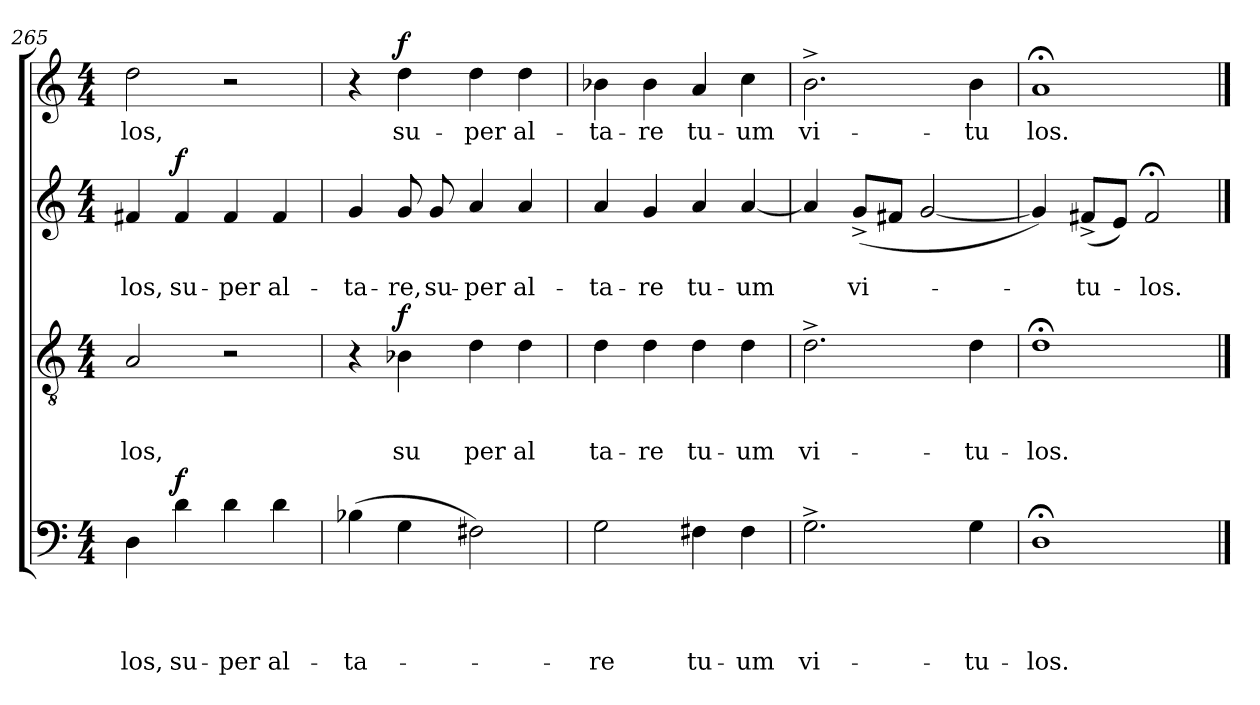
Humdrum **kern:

**kern	**text	**text	**text	**text	**dynam	**kern	**text	**text	**text	**dynam	**kern	**text	**text	**dynam	**kern	**text	**dynam
*part4	*part4	*part4	*part4	*part4	*part4	*part3	*part3	*part3	*part3	*part3	*part2	*part2	*part2	*part2	*part1	*part1	*part1
*staff4	*staff4	*staff4	*staff4	*staff4	*staff4	*staff3	*staff3	*staff3	*staff3	*staff3	*staff2	*staff2	*staff2	*staff2	*staff1	*staff1	*staff1
!!LO:LB:g=z
*clefF4	*	*	*	*	*	*clefGv2	*	*	*	*	*clefG2	*	*	*	*clefG2	*	*
*	*	*	*	*	*	*ITrd7c12	*	*	*	*	*	*	*	*	*	*	*
*k[]	*	*	*	*	*	*k[]	*	*	*	*	*k[]	*	*	*	*k[]	*	*
*C:	*	*	*	*	*	*C:	*	*	*	*	*C:	*	*	*	*C:	*	*
*M4/4	*	*	*	*	*	*M4/4	*	*	*	*	*M4/4	*	*	*	*M4/4	*	*
=265	=265	=265	=265	=265	=265	=265	=265	=265	=265	=265	=265	=265	=265	=265	=265	=265	=265
!	!	!	!	!LO:LY:b	!	!	!	!	!LO:LY:b	!	!	!	!LO:LY:b	!	!	!LO:LY:b	!
4D\	.	.	.	-los,	.	2AA/	.	.	-los,	.	4f#X/	.	-los,	.	2dd\	-los,	.
!	!	!	!	!LO:LY:b	!LO:DY:a	!	!	!	!	!	!	!	!LO:LY:b	!LO:DY:a	!	!	!
4d\	.	.	.	su-	f	.	.	.	.	.	4f#/	.	su-	f	.	.	.
*MM126	*	*	*	*	*	*MM126	*	*	*	*	*MM126	*	*	*	*MM126	*	*
!	!	!	!	!LO:LY:b	!	!	!	!	!	!	!	!	!LO:LY:b	!	!	!	!
4d\	.	.	.	-per	.	2r	.	.	.	.	4f#/	.	-per	.	2r	.	.
!	!	!	!	!LO:LY:b	!	!	!	!	!	!	!	!	!LO:LY:b	!	!	!	!
4d\	.	.	.	al-	.	.	.	.	.	.	4f#/	.	al-	.	.	.	.
=266	=266	=266	=266	=266	=266	=266	=266	=266	=266	=266	=266	=266	=266	=266	=266	=266	=266
!	!	!	!	!LO:LY:b	!	!	!	!	!	!	!	!	!LO:LY:b	!	!	!	!
(>4B-X\	.	.	.	-ta-	.	4r	.	.	.	.	4g/	.	-ta-	.	4r	.	.
!	!	!	!	!	!	!	!	!	!LO:LY:b	!LO:DY:b	!	!	!LO:LY:b	!	!	!LO:LY:b	!LO:DY:b
4G\	.	.	.	.	.	4BB-X\	.	.	su	f	8g/	.	-re,	.	4dd\	su-	f
!	!	!	!	!	!	!	!	!	!	!	!	!	!LO:LY:b	!	!	!	!
.	.	.	.	.	.	.	.	.	.	.	8g/	.	su-	.	.	.	.
!	!	!	!	!	!	!	!	!	!LO:LY:b	!	!	!	!LO:LY:b	!	!	!LO:LY:b	!
2F#X\)	.	.	.	.	.	4D\	.	.	per	.	4a/	.	-per	.	4dd\	-per	.
!	!	!	!	!	!	!	!	!	!LO:LY:b	!	!	!	!LO:LY:b	!	!	!LO:LY:b	!
.	.	.	.	.	.	4D\	.	.	al	.	4a/	.	al-	.	4dd\	al-	.
=267	=267	=267	=267	=267	=267	=267	=267	=267	=267	=267	=267	=267	=267	=267	=267	=267	=267
!	!	!	!	!LO:LY:b	!	!	!	!	!LO:LY:b	!	!	!	!LO:LY:b	!	!	!LO:LY:b	!
2G\	.	.	.	-re	.	4D\	.	.	ta-	.	4a/	.	-ta-	.	4b-X\	-ta-	.
!	!	!	!	!	!	!	!	!	!LO:LY:b	!	!	!	!LO:LY:b	!	!	!LO:LY:b	!
.	.	.	.	.	.	4D\	.	.	-re	.	4g/	.	-re	.	4b-\	-re	.
!	!	!	!	!LO:LY:b	!	!	!	!	!LO:LY:b	!	!	!	!LO:LY:b	!	!	!LO:LY:b	!
4F#X\	.	.	.	tu-	.	4D\	.	.	tu-	.	4a/	.	tu-	.	4a/	tu-	.
!	!	!	!	!LO:LY:b	!	!	!	!	!LO:LY:b	!	!	!	!LO:LY:b	!	!	!LO:LY:b	!
4F#\	.	.	.	-um	.	4D\	.	.	-um	.	[<4a/	.	-um	.	4cc\	-um	.
=268	=268	=268	=268	=268	=268	=268	=268	=268	=268	=268	=268	=268	=268	=268	=268	=268	=268
!	!	!	!	!LO:LY:b	!	!	!	!	!LO:LY:b	!	!	!	!	!	!	!LO:LY:b	!
2.G^>\	.	.	.	vi-	.	2.D^>\	.	.	vi-	.	4a/]	.	.	.	2.b^>\	vi-	.
!	!	!	!	!	!	!	!	!	!	!	!	!	!LO:LY:b	!	!	!	!
.	.	.	.	.	.	.	.	.	.	.	(<8g^</L	.	vi-	.	.	.	.
.	.	.	.	.	.	.	.	.	.	.	8f#X/J	.	.	.	.	.	.
.	.	.	.	.	.	.	.	.	.	.	[<2g/	.	.	.	.	.	.
!	!	!	!	!LO:LY:b	!	!	!	!	!LO:LY:b	!	!	!	!	!	!	!LO:LY:b	!
4G\	.	.	.	-tu-	.	4D\	.	.	-tu-	.	.	.	.	.	4b\	-tu	.
=269	=269	=269	=269	=269	=269	=269	=269	=269	=269	=269	=269	=269	=269	=269	=269	=269	=269
!	!	!	!	!LO:LY:b	!	!	!	!	!LO:LY:b	!	!	!	!	!	!	!LO:LY:b	!
1D;<	.	.	.	-los.	.	1D;<	.	.	-los.	.	4g/])	.	.	.	1a;	los.	.
!	!	!	!	!	!	!	!	!	!	!	!	!	!LO:LY:b	!	!	!	!
.	.	.	.	.	.	.	.	.	.	.	(<8f#X^</L	.	-tu-	.	.	.	.
.	.	.	.	.	.	.	.	.	.	.	8e/J)	.	.	.	.	.	.
!	!	!	!	!	!	!	!	!	!	!	!	!	!LO:LY:b	!	!	!	!
.	.	.	.	.	.	.	.	.	.	.	2f#;</	.	-los.	.	.	.	.
==	==	==	==	==	==	==	==	==	==	==	==	==	==	==	==	==	==
*-	*-	*-	*-	*-	*-	*-	*-	*-	*-	*-	*-	*-	*-	*-	*-	*-	*-
